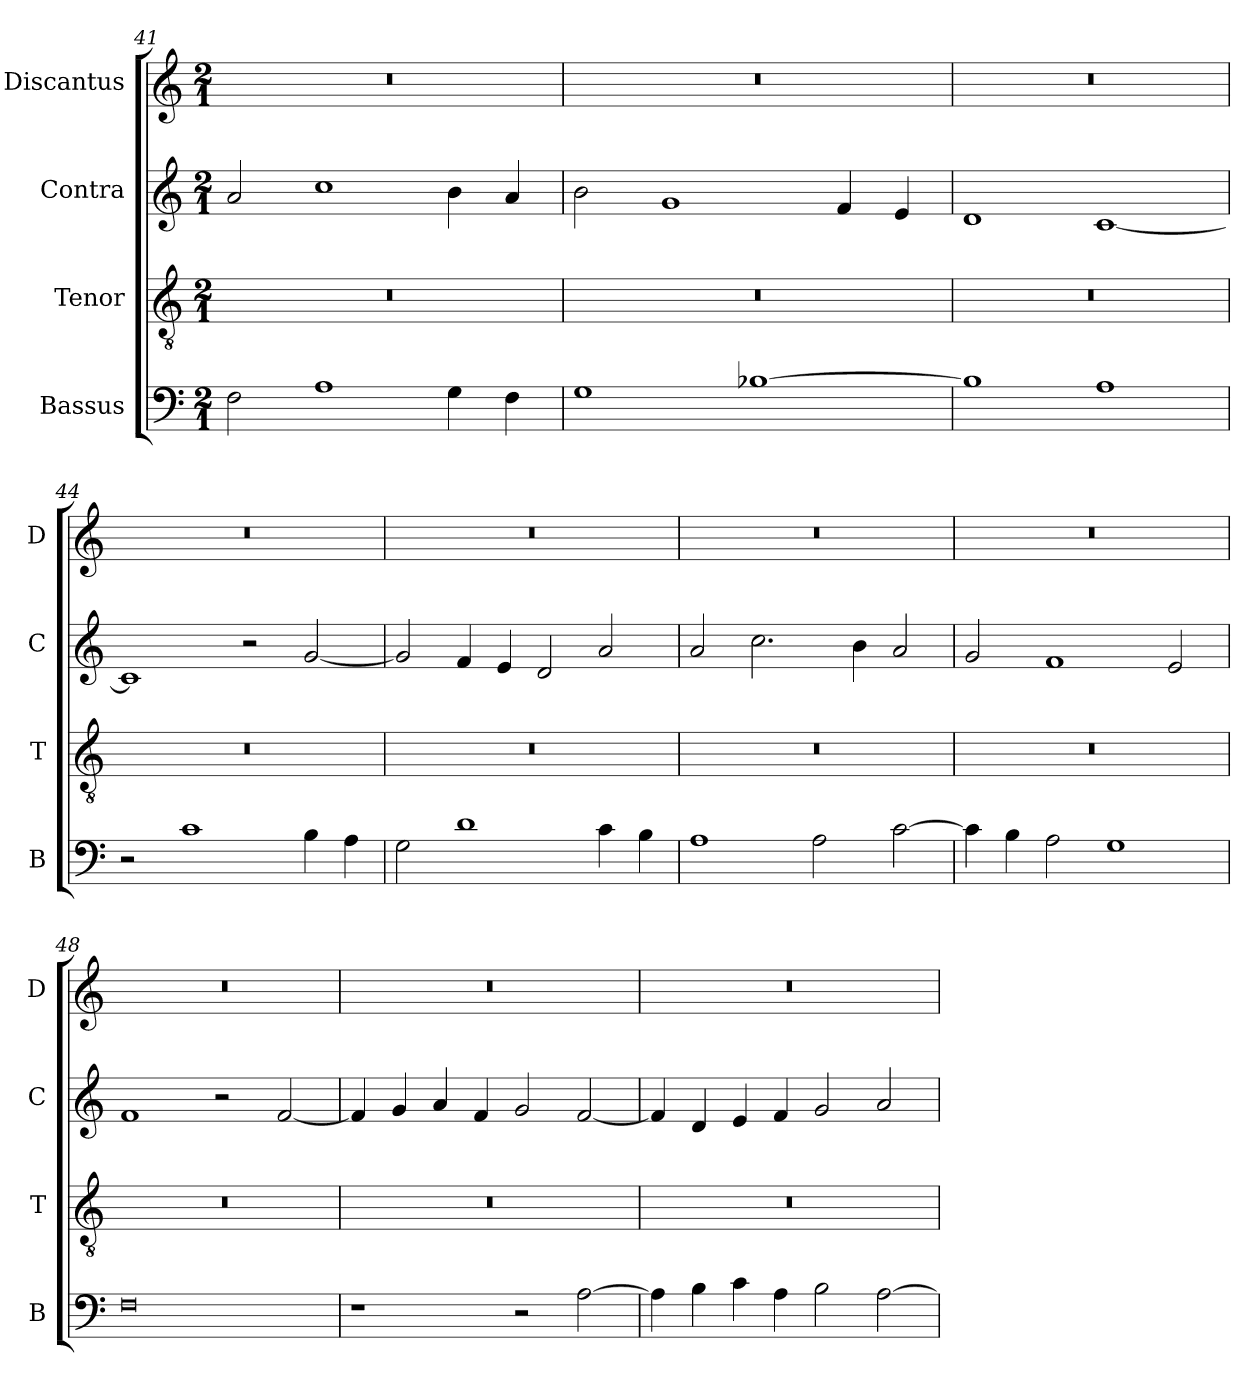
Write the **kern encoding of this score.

**kern	**kern	**kern	**kern
*part4	*part3	*part2	*part1
*staff4	*staff3	*staff2	*staff1
*I"Bassus	*I"Tenor	*I"Contra	*I"Discantus
*I'B	*I'T	*I'C	*I'D
*clefF4	*clefGv2	*clefG2	*clefG2
*k[]	*k[]	*k[]	*k[]
*M2/1	*M2/1	*M2/1	*M2/1
=41	=41	=41	=41
2F\	0r	2a/	0r
1A	.	1cc	.
4G\	.	4b\	.
4F\	.	4a/	.
=42	=42	=42	=42
1G	0r	2b\	0r
.	.	1g	.
[1B-X	.	.	.
.	.	4f/	.
.	.	4e/	.
=43	=43	=43	=43
1B-]	0r	1d	0r
1A	.	[1c	.
=44	=44	=44	=44
2r	0r	1c]	0r
1c	.	.	.
.	.	2r	.
4B\	.	[2g/	.
4A\	.	.	.
=45	=45	=45	=45
2G\	0r	2g/]	0r
1d	.	4f/	.
.	.	4e/	.
.	.	2d/	.
4c\	.	2a/	.
4B\	.	.	.
=46	=46	=46	=46
1A	0r	2a/	0r
.	.	2.cc\	.
2A\	.	.	.
.	.	4b\	.
[2c\	.	2a/	.
=47	=47	=47	=47
4c\]	0r	2g/	0r
4B\	.	.	.
2A\	.	1f	.
1G	.	.	.
.	.	2e/	.
=48	=48	=48	=48
0F	0r	1f	0r
.	.	2r	.
.	.	[2f/	.
=49	=49	=49	=49
1r	0r	4f/]	0r
.	.	4g/	.
.	.	4a/	.
.	.	4f/	.
2r	.	2g/	.
[2A\	.	[2f/	.
=50	=50	=50	=50
4A\]	0r	4f/]	0r
4B\	.	4d/	.
4c\	.	4e/	.
4A\	.	4f/	.
2B\	.	2g/	.
[2A\	.	2a/	.
=	=	=	=
*-	*-	*-	*-
